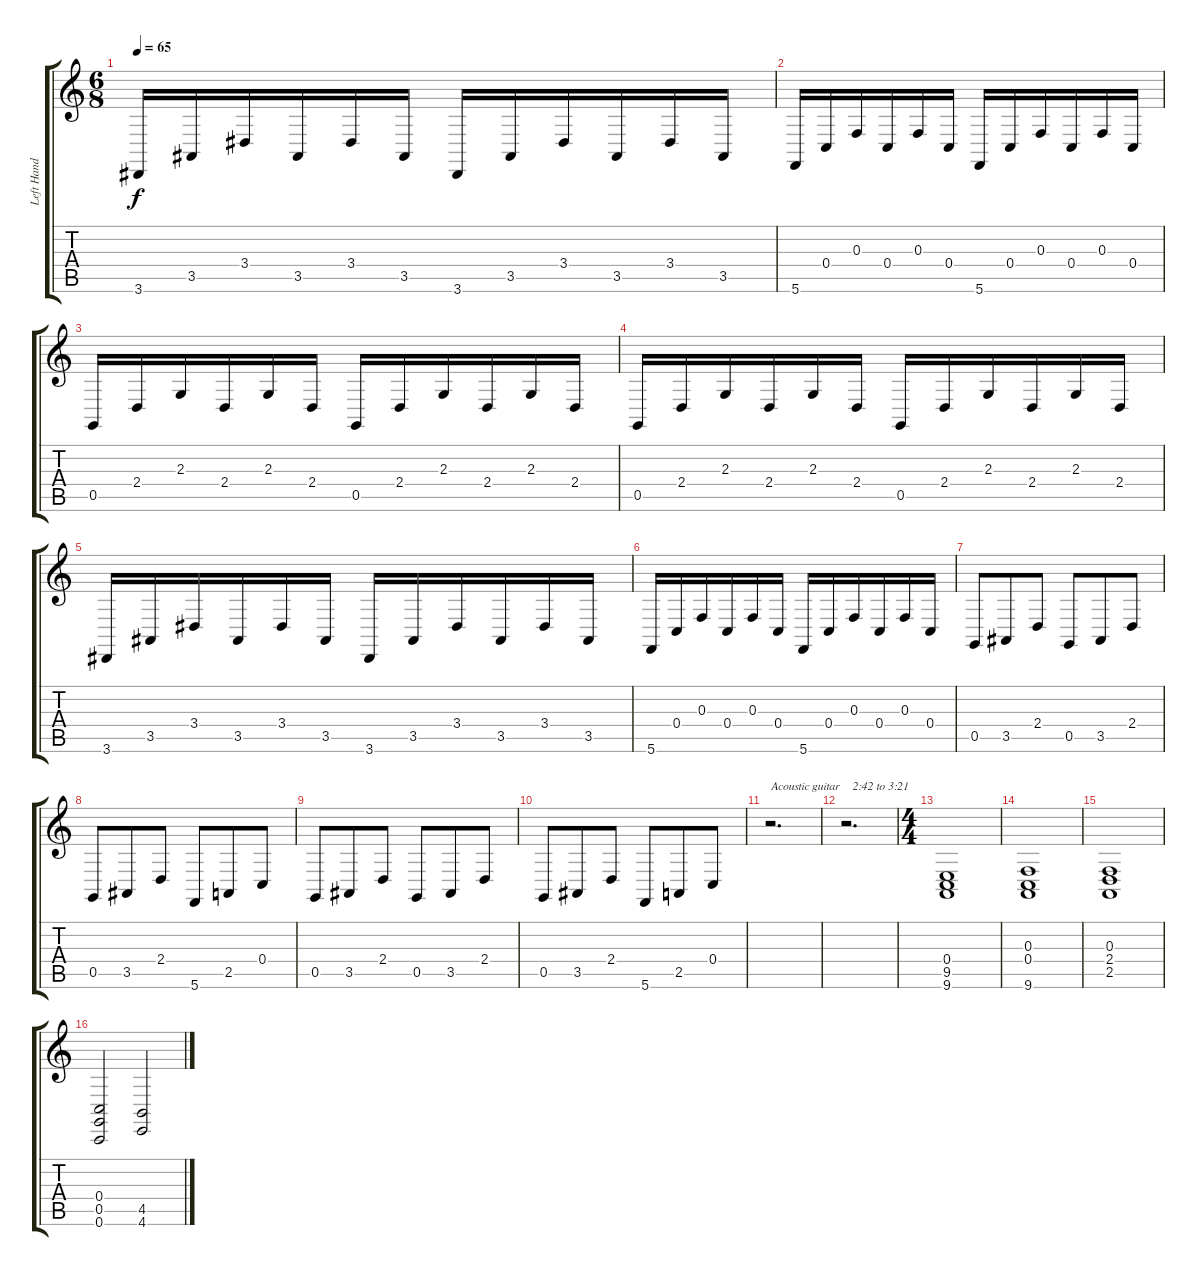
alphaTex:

\track ("Left Hand" "Left Hand") {instrument acousticgrandpiano}
\staff {score tabs}
\tuning (D4 A3 F3 C3 G2 C2) {hide}
\ts (6 8)
\tempo 65
\clef g2
\ks c
3.6.16{dy f} 3.5.16 3.4.16 3.5.16 3.4.16 3.5.16 3.6.16 3.5.16 3.4.16 3.5.16 3.4.16 3.5.16 |
5.6.16 0.4.16 0.3.16 0.4.16 0.3.16 0.4.16 5.6.16 0.4.16 0.3.16 0.4.16 0.3.16 0.4.16 |
0.5.16 2.4.16 2.3.16 2.4.16 2.3.16 2.4.16 0.5.16 2.4.16 2.3.16 2.4.16 2.3.16 2.4.16 |
0.5.16 2.4.16 2.3.16 2.4.16 2.3.16 2.4.16 0.5.16 2.4.16 2.3.16 2.4.16 2.3.16 2.4.16 |
3.6.16 3.5.16 3.4.16 3.5.16 3.4.16 3.5.16 3.6.16 3.5.16 3.4.16 3.5.16 3.4.16 3.5.16 |
5.6.16 0.4.16 0.3.16 0.4.16 0.3.16 0.4.16 5.6.16 0.4.16 0.3.16 0.4.16 0.3.16 0.4.16 |
0.5.8 3.5.8 2.4.8 0.5.8 3.5.8 2.4.8 |
0.5.8 3.5.8 2.4.8 5.6.8 2.5.8 0.4.8 |
0.5.8 3.5.8 2.4.8 0.5.8 3.5.8 2.4.8 |
0.5.8 3.5.8 2.4.8 5.6.8 2.5.8 0.4.8 |
r.2{d txt "Acoustic guitar"} |
r.2{d txt "  2:42 to 3:21"} |
\ts (4 4)
(0.4 9.5 9.6).1 |
(0.3 0.4 9.6).1 |
(0.3 2.4 2.5).1 |
(0.4 0.5 0.6).2 (4.5 4.6).2
